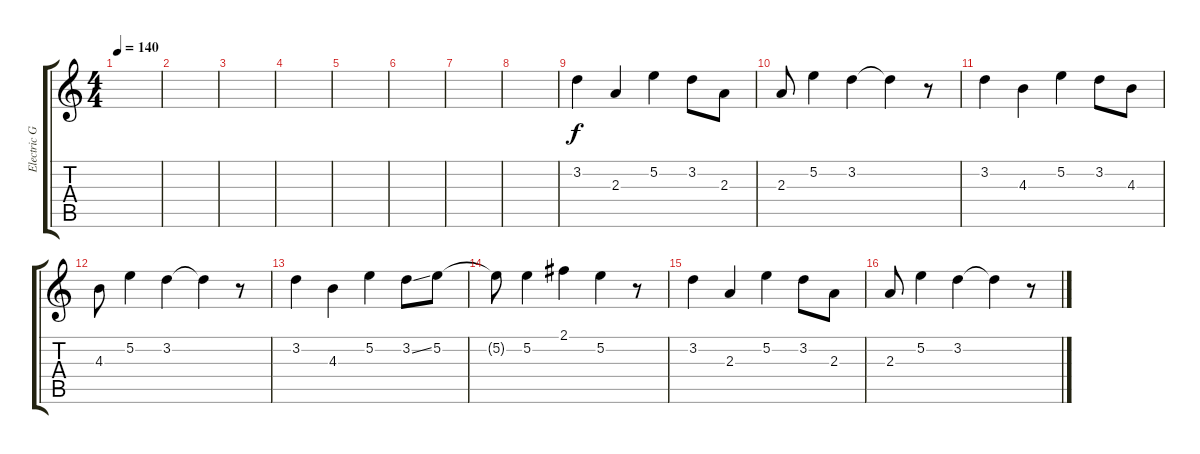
\track ("Electric GT" "Electric G") {instrument electricguitarclean}
\staff {score tabs}
\tuning (E4 B3 G3 D3 A2 E2) {hide}
\ts (4 4)
\tempo 140
\clef g2
\ks c
|
|
|
|
|
|
|
|
3.2.4{instrument electricguitarclean} 2.3.4 5.2.4 3.2.8 2.3.8 |
2.3.8 5.2.4 3.2.4 3.2{t}.4 r.8 |
3.2.4 4.3.4 5.2.4 3.2.8 4.3.8 |
4.3.8 5.2.4 3.2.4 3.2{t}.4 r.8 |
3.2.4 4.3.4 5.2.4 3.2{ss}.8 5.2.8 |
5.2{t}.8 5.2.4 2.1.4 5.2.4 r.8 |
3.2.4 2.3.4 5.2.4 3.2.8 2.3.8 |
2.3.8 5.2.4 3.2.4 3.2{t}.4 r.8
